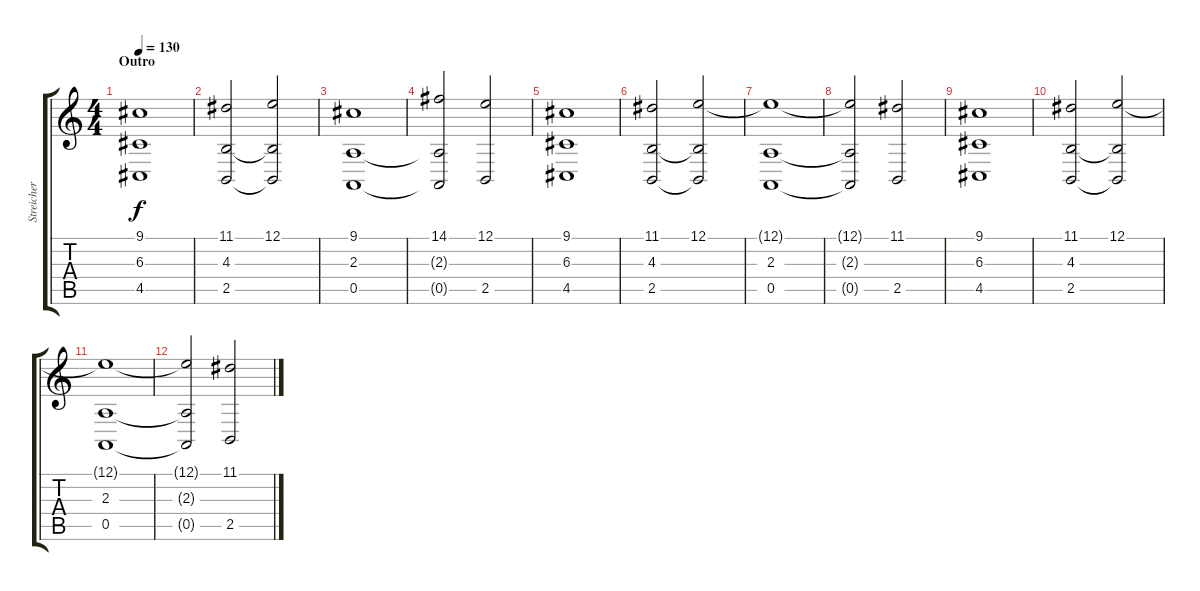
\track ("Streicher" "Streicher") {instrument synthstrings2}
\staff {score tabs}
\tuning (E4 B3 G3 D3 A2 E2) {hide}
\ts (4 4)
\section ("" "Outro")
\tempo 130
\clef g2
\ks c
(9.1 6.3 4.5).1{dy f} |
(11.1 4.3 2.5).2 (12.1 4.3{t} 2.5{t}).2 |
(9.1 2.3 0.5).1 |
(14.1 2.3{t} 0.5{t}).2 (12.1 2.5).2 |
(9.1 6.3 4.5).1 |
(11.1 4.3 2.5).2 (12.1 4.3{t} 2.5{t}).2 |
(12.1{t} 2.3 0.5).1 |
(12.1{t} 2.3{t} 0.5{t}).2 (11.1 2.5).2 |
(9.1 6.3 4.5).1 |
(11.1 4.3 2.5).2 (12.1 4.3{t} 2.5{t}).2 |
(12.1{t} 2.3 0.5).1 |
(12.1{t} 2.3{t} 0.5{t}).2 (11.1 2.5).2
